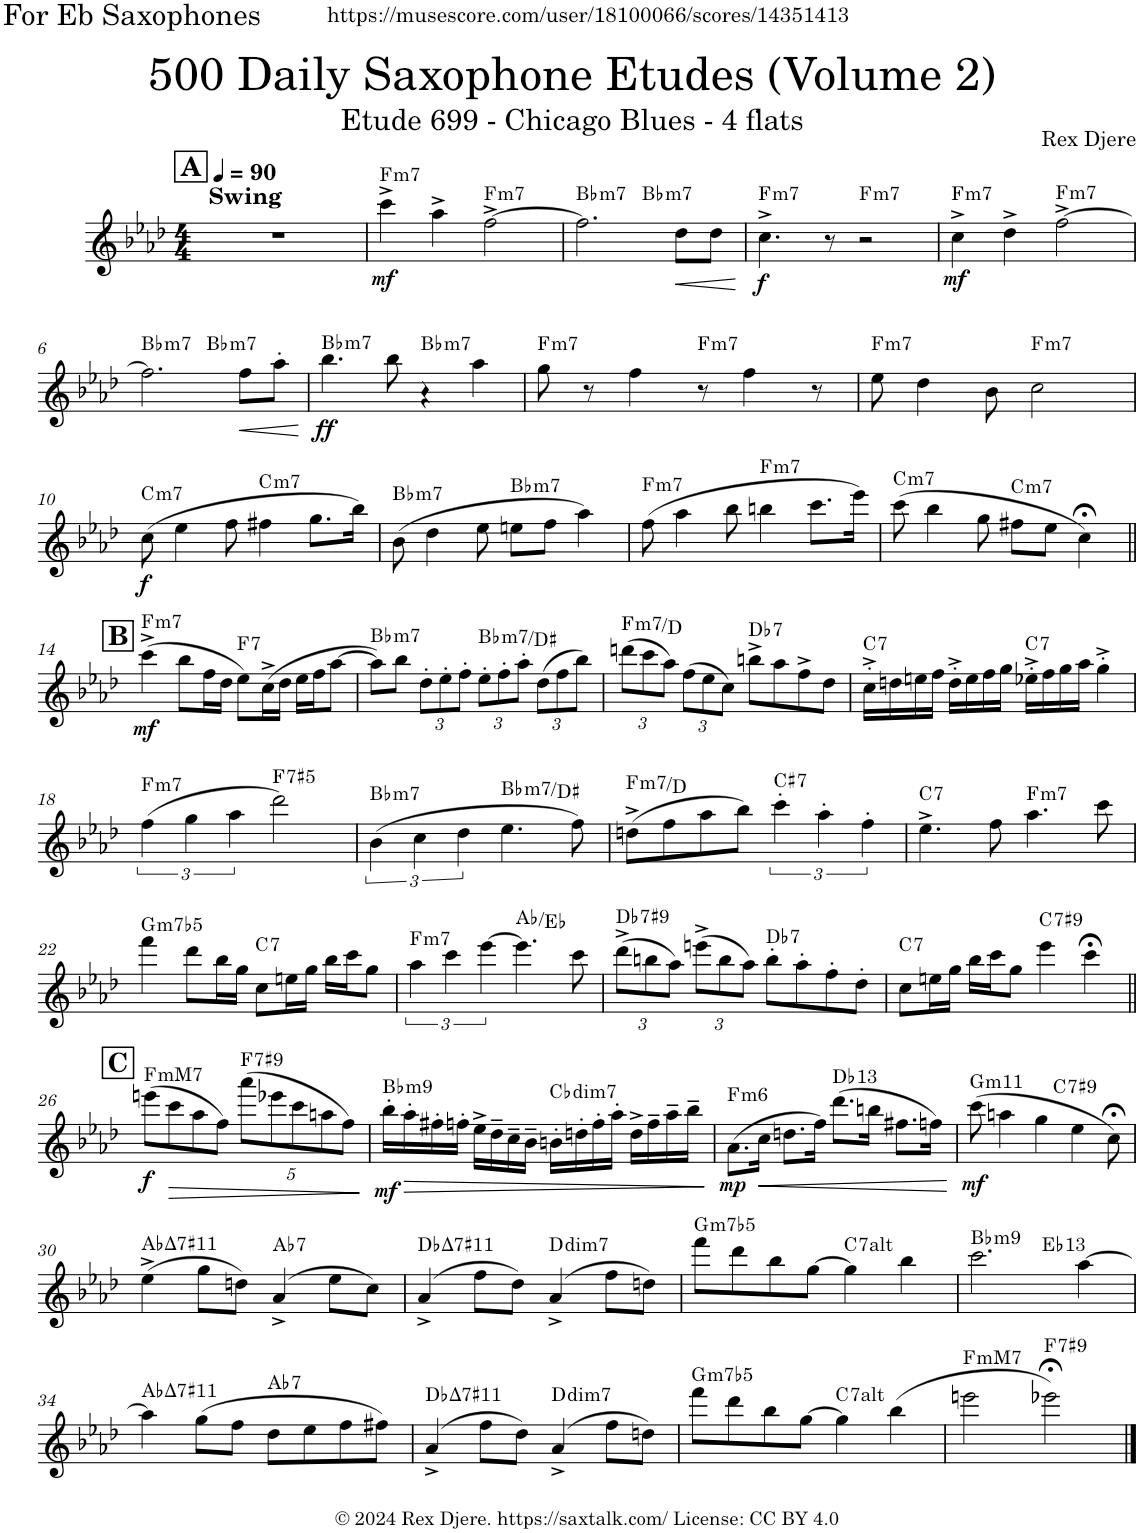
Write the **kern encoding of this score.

**kern	**dynam	**harte
*part1	*part1	*part1
*staff1	*staff1	*
*I"Alto Saxophone	*	*
*I'A. Sax.	*	*
*clefG2	*	*
*Trd5c9	*	*
*k[b-e-a-d-]	*	*
*M4/4	*	*
*MM90	*	*
!!LO:REH:place=s1:a:B:cj:fs=14:t=A
=1	=1	=1
!LO:TX:a:B:t=Swing	!	!
1r	.	.
=2	=2	=2
!	!LO:DY:b	!LO:H:kt=m7
4ccc^\	mf	F:min7
4aa-^\	.	.
!	!	!LO:H:kt=m7
[2ff^\	.	F:min7
=3	=3	=3
!	!	!LO:H:kt=m7
*^	*	*
2.ff\]	2ryy	.	Bb:min7
!	!	!	!LO:H:kt=m7
.	2ryy	.	Bb:min7
!	!	!LO:HP:b	!
8dd-\L	.	<	.
8dd-\J	.	.	.
.	.	[	.
=4	=4	=4	=4
!	!	!LO:DY:b	!LO:H:kt=m7
*v	*v	*	*
4.cc^\	f	F:min7
8r	.	.
!	!	!LO:H:kt=m7
2r	.	F:min7
=5	=5	=5
!	!LO:DY:b	!LO:H:kt=m7
4cc^\	mf	F:min7
4dd-^\	.	.
!	!	!LO:H:kt=m7
[2ff^\	.	F:min7
!!LO:LB:g=z
=6	=6	=6
!	!	!LO:H:kt=m7
*^	*	*
2.ff\]	2ryy	.	Bb:min7
!	!	!	!LO:H:kt=m7
.	2ryy	.	Bb:min7
!	!	!LO:HP:b	!
8ff\L	.	<	.
8aa-'\J	.	.	.
.	.	[	.
=7	=7	=7	=7
!	!	!LO:DY:b	!LO:H:kt=m7
*v	*v	*	*
4.bb-\	ff	Bb:min7
8bb-\	.	.
!	!	!LO:H:kt=m7
4ra	.	Bb:min7
4aa-\	.	.
=8	=8	=8
!	!	!LO:H:kt=m7
8gg\	.	F:min7
8r	.	.
4ff\	.	.
!	!	!LO:H:kt=m7
8r	.	F:min7
4ff\	.	.
8r	.	.
=9	=9	=9
!	!	!LO:H:kt=m7
8ee-\	.	F:min7
4dd-\	.	.
8b-\	.	.
!	!	!LO:H:kt=m7
2cc\	.	F:min7
!!LO:LB:g=z
=10	=10	=10
!	!LO:DY:b	!LO:H:kt=m7
(8cc\	f	C:min7
4ee-\	.	.
8ff\	.	.
!	!	!LO:H:kt=m7
4ff#X\	.	C:min7
8.gg\L	.	.
16bb-\Jk)	.	.
=11	=11	=11
!	!	!LO:H:kt=m7
(8b-\	.	Bb:min7
4dd-\	.	.
8ee-\	.	.
!	!	!LO:H:kt=m7
8een\L	.	Bb:min7
8ff\J	.	.
4aa-\)	.	.
=12	=12	=12
!	!	!LO:H:kt=m7
(8ff\	.	F:min7
4aa-\	.	.
8bb-\	.	.
!	!	!LO:H:kt=m7
4bbn\	.	F:min7
8.ccc\L	.	.
16eee-\Jk)	.	.
=13	=13	=13
!	!	!LO:H:kt=m7
(8ccc\	.	C:min7
4bb-\	.	.
8gg\	.	.
!	!	!LO:H:kt=m7
8ff#X\L	.	C:min7
8ee-\J	.	.
4cc;<\)	.	.
!!LO:LB:g=z
!!LO:REH:place=s1:a:B:cj:fs=14:t=B
=14||	=14||	=14||
!	!LO:DY:b	!LO:H:kt=m7
(4ccc^\	mf	F:min7
8bb-\L	.	.
16ff\L	.	.
16dd-\JJ	.	.
!	!	!LO:H:kt=7
8ee-\L)	.	F:7
(16cc^\L	.	.
16dd-\JJ	.	.
16ee-\LL	.	.
16ff\J	.	.
[8aa-\J	.	.
=15	=15	=15
!	!	!LO:H:kt=m7
8aa-\L])	.	Bb:min7
8bb-\J	.	.
*Xbrackettup	*	*
12dd-'\L	.	.
12ee-'\	.	.
12ff'\J	.	.
!	!	!LO:H:kt=m7
12ee-'\L	.	Bb:min7/#3
12ff'\	.	.
12aa-'\J	.	.
(12dd-\L	.	.
12ff\	.	.
12bb-\J)	.	.
=16	=16	=16
!	!	!LO:H:kt=m7
(12dddn\L	.	F:min7/6
12ccc\	.	.
12aa-\J)	.	.
(12ff\L	.	.
12ee-\	.	.
12cc\J)	.	.
!	!	!LO:H:kt=7
8bbn^\L	.	Db:7
8aa-\	.	.
8ff^\	.	.
8dd-\J	.	.
=17	=17	=17
!	!	!LO:H:kt=7
16cc^'\LL	.	C:7
16ddn\	.	.
16een\	.	.
16ff\JJ	.	.
16dd^'\LL	.	.
16ee\	.	.
16ff\	.	.
16gg\JJ	.	.
!	!	!LO:H:kt=7
16ee-X^'\LL	.	C:7
16ff\	.	.
16gg\	.	.
16aa-\JJ	.	.
4gg^'\	.	.
!!LO:LB:g=z
=18	=18	=18
*k[b-e-a-d-]	*	*
*brackettup	*	*
!	!	!LO:H:kt=m7
(6ff\	.	F:min7
6gg\	.	.
6aa-\	.	.
!	!	!LO:H:kt=7
2ddd-\)	.	F:(3,#5,b7)
=19	=19	=19
!	!	!LO:H:kt=m7
(>6b-\	.	Bb:min7
6cc\	.	.
6dd-\	.	.
!	!	!LO:H:kt=m7
4.ee-\	.	Bb:min7/#3
8ff\)	.	.
=20	=20	=20
!	!	!LO:H:kt=m7
(8ddn^\L	.	F:min7/6
8ff\	.	.
8aa-\	.	.
8bb-\J)	.	.
!	!	!LO:H:kt=7
6ccc'\	.	C#:7
6aa-'\	.	.
6ff'\	.	.
=21	=21	=21
!	!	!LO:H:kt=7
4.ee-^\	.	C:7
8ff\	.	.
!	!	!LO:H:kt=m7
4.aa-\	.	F:min7
8ccc\	.	.
!!LO:LB:g=z
=22	=22	=22
!	!	!LO:H:kt=m7b5
4fff\	.	G:hdim7
8ddd-\L	.	.
16bb-\L	.	.
16gg\JJ	.	.
!	!	!LO:H:kt=7
8cc\L	.	C:7
16een\L	.	.
16gg\JJ	.	.
16bb-\LL	.	.
16ccc\J	.	.
8gg\J	.	.
=23	=23	=23
!	!	!LO:H:kt=m7
6aa-\	.	F:min7
6ccc\	.	.
[6eee-\	.	.
4.eee-\]	.	Ab:maj/5
8ccc\	.	.
=24	=24	=24
*Xbrackettup	*	*
!	!	!LO:H:kt=7
(12ddd-^\L	.	Db:7(#9)
12bbn\	.	.
12aa-\J)	.	.
(12eeen^\L	.	.
12bb\	.	.
12aa-\J)	.	.
!	!	!LO:H:kt=7
8bb'\L	.	Db:7
8aa-'\	.	.
8ff'\	.	.
8dd-'\J	.	.
=25	=25	=25
!	!	!LO:H:kt=7
8cc\L	.	C:7
16een\L	.	.
16gg\JJ	.	.
16bb-\LL	.	.
16ccc\J	.	.
8gg\J	.	.
!	!	!LO:H:kt=7
4eee-\	.	C:7(#9)
4ccc;<\	.	.
!!LO:LB:g=z
!!LO:REH:place=s1:a:B:cj:fs=14:t=C
=26||	=26||	=26||
!	!LO:DY:b	!LO:H:kt=mM7
(8eeen\L	f	F:minmaj7
!	!LO:HP:b	!
8ccc\	>	.
8aa-\	.	.
8ff\J)	.	.
!	!	!LO:H:kt=7
(10aaa-\L	.	F:7(#9)
10eee-X\	.	.
10ccc\	.	.
10aan\	.	.
10ff\J)	.	.
.	]	.
=27	=27	=27
!	!LO:DY:b	!LO:H:kt=m9
16bb-'\LL	mf	Bb:min9
!	!LO:HP:b	!
16aa-'\	>	.
16ff#X'\	.	.
16ffn'\JJ	.	.
16ee-^\LL	.	.
16dd-~\	.	.
16cc~\	.	.
16b-~\JJ	.	.
!	!	!LO:H:kt=dim7
16bn'\LL	.	Cb:dim7
16ddn'\	.	.
16ff'\	.	.
16aa-'\JJ	.	.
16dd^\LL	.	.
16ff~\	.	.
16aa-~\	.	.
16bb-~\JJ	.	.
.	]	.
=28	=28	=28
!	!LO:DY:b	!LO:H:kt=m6
(8.a-\L	mp	F:min6
!	!LO:HP:b	!
16cc\Jk	<	.
8.ddn\L	.	.
16ff\Jk)	.	.
!	!	!LO:H:kt=13
(8.ddd-\L	.	Db:9(11,13)
16bbn\Jk	.	.
8.ff#X\L	.	.
16ffn\Jk)	.	.
.	[	.
=29	=29	=29
!	!LO:DY:b	!LO:H:kt=m11
*^	*	*
(8ccc\	2ryy	mf	G:min9(11)
4aan\	.	.	.
4gg\	.	.	.
!	!	!	!LO:H:kt=7
.	2ryy	.	C:7(#9)
4ee-\	.	.	.
8cc;<\)	.	.	.
!!LO:LB:g=z	!!
=30	=30	=30	=30
!	!	!	!LO:H:kt=7
*v	*v	*	*
(4ee-^\	.	Ab:maj7(#11)
8gg\L	.	.
8ddn\J)	.	.
!	!	!LO:H:kt=7
(4a-^/	.	Ab:7
8ee-\L	.	.
8cc\J)	.	.
=31	=31	=31
!	!	!LO:H:kt=7
(4a-^/	.	Db:maj7(#11)
8ff\L	.	.
8dd-\J)	.	.
!	!	!LO:H:kt=dim7
(4a-^/	.	D:dim7
8ff\L	.	.
8ddn\J)	.	.
=32	=32	=32
!	!	!LO:H:kt=m7b5
8fff\L	.	G:hdim7
8ddd-\	.	.
8bb-\	.	.
[8gg\J	.	.
!	!	!LO:H:kt=7
4gg\]	.	C:(3,b5,#5,b7,b9,#9)
4bb-\	.	.
=33	=33	=33
!	!	!LO:H:kt=m9
*^	*	*
2.ccc\	2ryy	.	Bb:min9
!	!	!	!LO:H:kt=13
.	2ryy	.	Eb:9(11,13)
[4aa-\	.	.	.
!!LO:LB:g=z	!!
=34	=34	=34	=34
!	!	!	!LO:H:kt=7
*v	*v	*	*
4aa-\]	.	Ab:maj7(#11)
(8gg\L	.	.
8ff\J	.	.
!	!	!LO:H:kt=7
8dd-\L	.	Ab:7
8ee-\	.	.
8ff\	.	.
8ff#X\J)	.	.
=35	=35	=35
!	!	!LO:H:kt=7
(4a-^/	.	Db:maj7(#11)
8ff\L	.	.
8dd-\J)	.	.
!	!	!LO:H:kt=dim7
(4a-^/	.	D:dim7
8ff\L	.	.
8ddn\J)	.	.
=36	=36	=36
!	!	!LO:H:kt=m7b5
8fff\L	.	G:hdim7
8ddd-\	.	.
8bb-\	.	.
[8gg\J	.	.
!	!	!LO:H:kt=7
4gg\]	.	C:(3,b5,#5,b7,b9,#9)
(4bb-\	.	.
=37	=37	=37
!	!	!LO:H:kt=mM7
2eeen\	.	F:minmaj7
!	!	!LO:H:kt=7
2eee-X;<\)	.	F:7(#9)
==	==	==
*-	*-	*-
